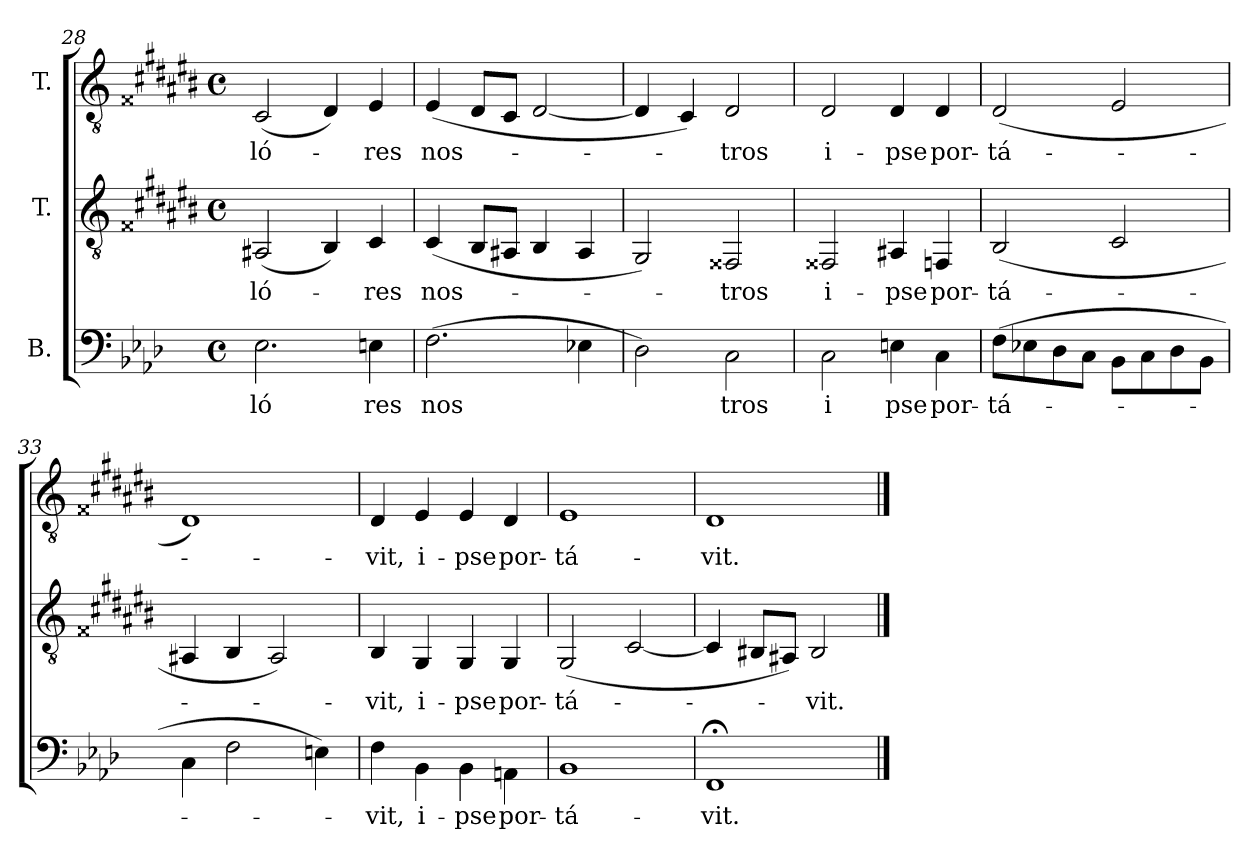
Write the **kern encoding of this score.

**kern	**text	**kern	**text	**kern	**text
*part3	*part3	*part2	*part2	*part1	*part1
*staff3	*staff3	*staff2	*staff2	*staff1	*staff1
*I"B.	*	*I"T.	*	*I"T.	*
*clefF4	*	*clefGv2	*	*clefGv2	*
*	*	*ITrd2c3	*	*ITrd2c3	*
*k[b-e-a-d-]	*	*k[f##c#g#d#a#e#b#]	*	*k[f##c#g#d#a#e#b#]	*
*f:	*	*e#:	*	*e#:	*
*M4/4	*	*M4/4	*	*M4/4	*
*met(c)	*	*met(c)	*	*met(c)	*
=28	=28	=28	=28	=28	=28
!	!LO:LY:b:color=#000000	!	!	!	!
!	!	!	!LO:LY:b:color=#000000	!	!
!	!	!	!	!	!LO:LY:b:color=#000000
2.E-i\	ló	(2FF##i/	-ló-	(2AA#i/	-ló-
.	.	4GG#i/)	.	4BB#i/)	.
!	!LO:LY:b:color=#000000	!	!	!	!
!	!	!	!LO:LY:b:color=#000000	!	!
!	!	!	!	!	!LO:LY:b:color=#000000
4Eni\	res	4AA#i/	-res	4C#i/	-res
=29	=29	=29	=29	=29	=29
!	!LO:LY:b:color=#000000	!	!	!	!
!	!	!	!LO:LY:b:color=#000000	!	!
!	!	!	!	!	!LO:LY:b:color=#000000
(2.Fi\	nos	(4AA#i/	nos-	(4C#i/	nos-
.	.	8GG#i/L	.	8BB#i/L	.
.	.	8FF##i/J	.	8AA#i/J	.
.	.	4GG#i/	.	[<2BB#i/	.
4E-Xi\	.	4FF##i/	.	.	.
=30	=30	=30	=30	=30	=30
2D-i\)	.	2EE#i/)	.	4BB#i/]	.
.	.	.	.	4AA#i/)	.
!	!LO:LY:b:color=#000000	!	!	!	!
!	!	!	!LO:LY:b:color=#000000	!	!
!	!	!	!	!	!LO:LY:b:color=#000000
2Ci\	tros	2DD##Xi/	-tros	2BB#i/	-tros
!!LO:LB:g=z
=31	=31	=31	=31	=31	=31
!	!LO:LY:b:color=#000000	!	!	!	!
!	!	!	!LO:LY:b:color=#000000	!	!
!	!	!	!	!	!LO:LY:b:color=#000000
2Ci\	i	2DD##Xi/	i-	2BB#i/	i-
!	!LO:LY:b:color=#000000	!	!	!	!
!	!	!	!LO:LY:b:color=#000000	!	!
!	!	!	!	!	!LO:LY:b:color=#000000
4Eni\	pse	4FF##i/	-pse	4BB#i/	-pse
!	!LO:LY:b:color=#000000	!	!	!	!
!	!	!	!LO:LY:b:color=#000000	!	!
!	!	!	!	!	!LO:LY:b:color=#000000
4Ci\	por-	4DDi/	por-	4BB#i/	por-
=32	=32	=32	=32	=32	=32
!	!LO:LY:b:color=#000000	!	!	!	!
!	!	!	!LO:LY:b:color=#000000	!	!
!	!	!	!	!	!LO:LY:b:color=#000000
(8Fi\L	-tá-	(2GG#i/	-tá-	(2BB#i/	-tá-
8E-Xi\	.	.	.	.	.
8D-i\	.	.	.	.	.
8Ci\J	.	.	.	.	.
8BB-i\L	.	2AA#i/	.	2C#i/	.
8Ci\	.	.	.	.	.
8D-i\	.	.	.	.	.
8BB-i\J	.	.	.	.	.
=33	=33	=33	=33	=33	=33
4Ci\	.	4FF##i/	.	1BB#i)	.
2Fi\	.	4GG#i/	.	.	.
.	.	2FF##i/)	.	.	.
4Eni\)	.	.	.	.	.
=34	=34	=34	=34	=34	=34
!	!LO:LY:b:color=#000000	!	!	!	!
!	!	!	!LO:LY:b:color=#000000	!	!
!	!	!	!	!	!LO:LY:b:color=#000000
4Fi\	-vit,	4GG#i/	-vit,	4BB#i/	-vit,
!	!LO:LY:b:color=#000000	!	!	!	!
!	!	!	!LO:LY:b:color=#000000	!	!
!	!	!	!	!	!LO:LY:b:color=#000000
4BB-i\	i-	4EE#i/	i-	4C#i/	i-
!	!LO:LY:b:color=#000000	!	!	!	!
!	!	!	!LO:LY:b:color=#000000	!	!
!	!	!	!	!	!LO:LY:b:color=#000000
4BB-i\	-pse	4EE#i/	-pse	4C#i/	-pse
!	!LO:LY:b:color=#000000	!	!	!	!
!	!	!	!LO:LY:b:color=#000000	!	!
!	!	!	!	!	!LO:LY:b:color=#000000
4AAni\	por-	4EE#i/	por-	4BB#i/	por-
=35	=35	=35	=35	=35	=35
!	!LO:LY:b:color=#000000	!	!	!	!
!	!	!	!LO:LY:b:color=#000000	!	!
!	!	!	!	!	!LO:LY:b:color=#000000
1BB-i	-tá-	(2EE#i/	-tá-	1C#i	-tá-
.	.	[<2AA#i/	.	.	.
=36	=36	=36	=36	=36	=36
!	!LO:LY:b:color=#000000	!	!	!	!
!	!	!	!	!	!LO:LY:b:color=#000000
1FF;i	-vit.	4AA#i/]	.	1BB#i	-vit.
.	.	8GG##Xi/L	.	.	.
.	.	8FF##i/J)	.	.	.
!	!	!	!LO:LY:b:color=#000000	!	!
.	.	2GG##i/	-vit.	.	.
==	==	==	==	==	==
*-	*-	*-	*-	*-	*-
